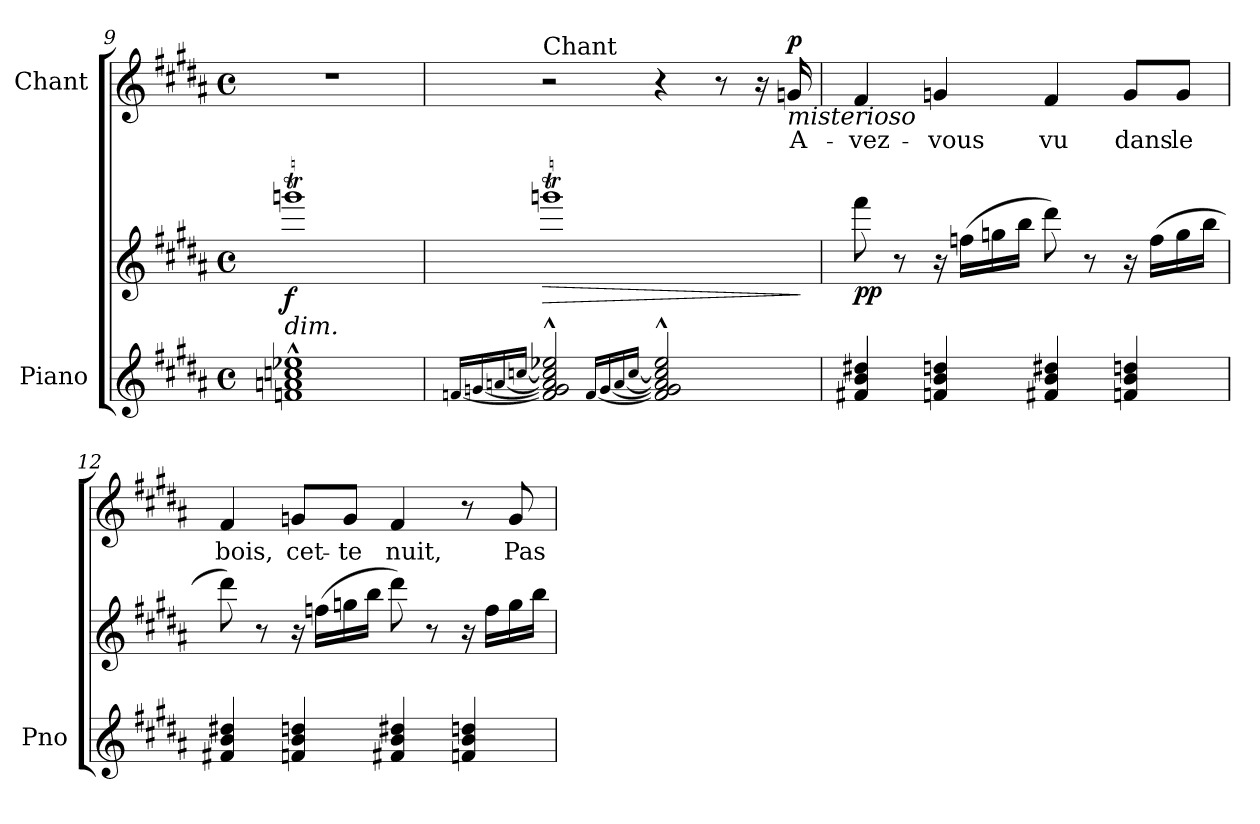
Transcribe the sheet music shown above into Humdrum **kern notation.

**kern	**kern	**dynam	**kern	**text	**dynam
*part2	*part2	*part2	*part1	*part1	*part1
*staff3	*staff2	*staff2/3	*staff1	*staff1	*staff1
*I"Piano	*	*	*I"Chant	*	*
*I'Pno	*	*	*	*	*
*clefG2	*clefG2	*	*clefG2	*	*
*k[f#c#g#d#a#]	*k[f#c#g#d#a#]	*	*k[f#c#g#d#a#]	*	*
*M4/4	*M4/4	*	*M4/4	*	*
*met(c)	*met(c)	*	*met(c)	*	*
=9	=9	=9	=9	=9	=9
!	!LO:TX:b:i:t=dim.	!	!	!	!
!	!	!LO:DY:b	!	!	!
1fn^^ 1an^^ 1ccn^^ 1ee-X^^	1gggnT	f	1r	.	.
!!LO:LB:g=z
=10	=10	=10	=10	=10	=10
[16qfn/LL	.	.	.	.	.
[16qgn/	.	.	.	.	.
[16qan/	.	.	.	.	.
[16qccn/JJ	.	.	.	.	.
!	!	!	!LO:TX:a:t=Chant	!	!
!	!	!LO:HP:b	!	!	!
2f/]^^ 2g/]^^ 2a/]^^ 2cc/]^^ 2ee-X/^^	1gggnT	>	2r	.	.
[16qf/LL	.	.	.	.	.
[16qg/	.	.	.	.	.
[16qa/	.	.	.	.	.
[16qcc/JJ	.	.	.	.	.
2f/]^^ 2g/]^^ 2a/]^^ 2cc/]^^ 2ee-/^^	.	.	4r	.	.
.	.	.	8r	.	.
.	.	.	16r	.	.
!	!	!	!LO:TX:b:i:t=misterioso	!	!
!	!	!	!	!LO:LY:b	!LO:DY:a
.	.	.	16gn/	A-	p
.	.	]	.	.	.
=11	=11	=11	=11	=11	=11
!	!	!LO:DY:b	!	!LO:LY:b	!
4f#X/ 4b/ 4dd#X/	8fff#\	pp	4f#/	-vez-	.
.	8r	.	.	.	.
!	!	!	!	!LO:LY:b	!
4fn/ 4b/ 4ddn/	16r	.	4gn/	-vous	.
.	(16ffn\LL	.	.	.	.
.	16ggn\	.	.	.	.
.	16bb\JJ	.	.	.	.
!	!	!	!	!LO:LY:b	!
4f#X/ 4b/ 4dd#X/	8ddd#\)	.	4f#/	vu	.
.	8r	.	.	.	.
!	!	!	!	!LO:LY:b	!
4fn/ 4b/ 4ddn/	16r	.	8g/L	dans	.
.	(16ff\LL	.	.	.	.
!	!	!	!	!LO:LY:b	!
.	16gg\	.	8g/J	le	.
.	16bb\JJ	.	.	.	.
=12	=12	=12	=12	=12	=12
!	!	!	!	!LO:LY:b	!
4f#X/ 4b/ 4dd#X/	8ddd#\)	.	4f#/	bois,	.
.	8r	.	.	.	.
!	!	!	!	!LO:LY:b	!
4fn/ 4b/ 4ddn/	16r	.	8gn/L	cet-	.
.	(16ffn\LL	.	.	.	.
!	!	!	!	!LO:LY:b	!
.	16ggn\	.	8g/J	-te	.
.	16bb\JJ	.	.	.	.
!	!	!	!	!LO:LY:b	!
4f#X/ 4b/ 4dd#X/	8ddd#\)	.	4f#/	nuit,	.
.	8r	.	.	.	.
4fn/ 4b/ 4ddn/	16r	.	8r	.	.
.	16ff\LL	.	.	.	.
!	!	!	!	!LO:LY:b	!
.	16gg\	.	8g/	Pas-	.
.	16bb\JJ	.	.	.	.
=	=	=	=	=	=
*-	*-	*-	*-	*-	*-
